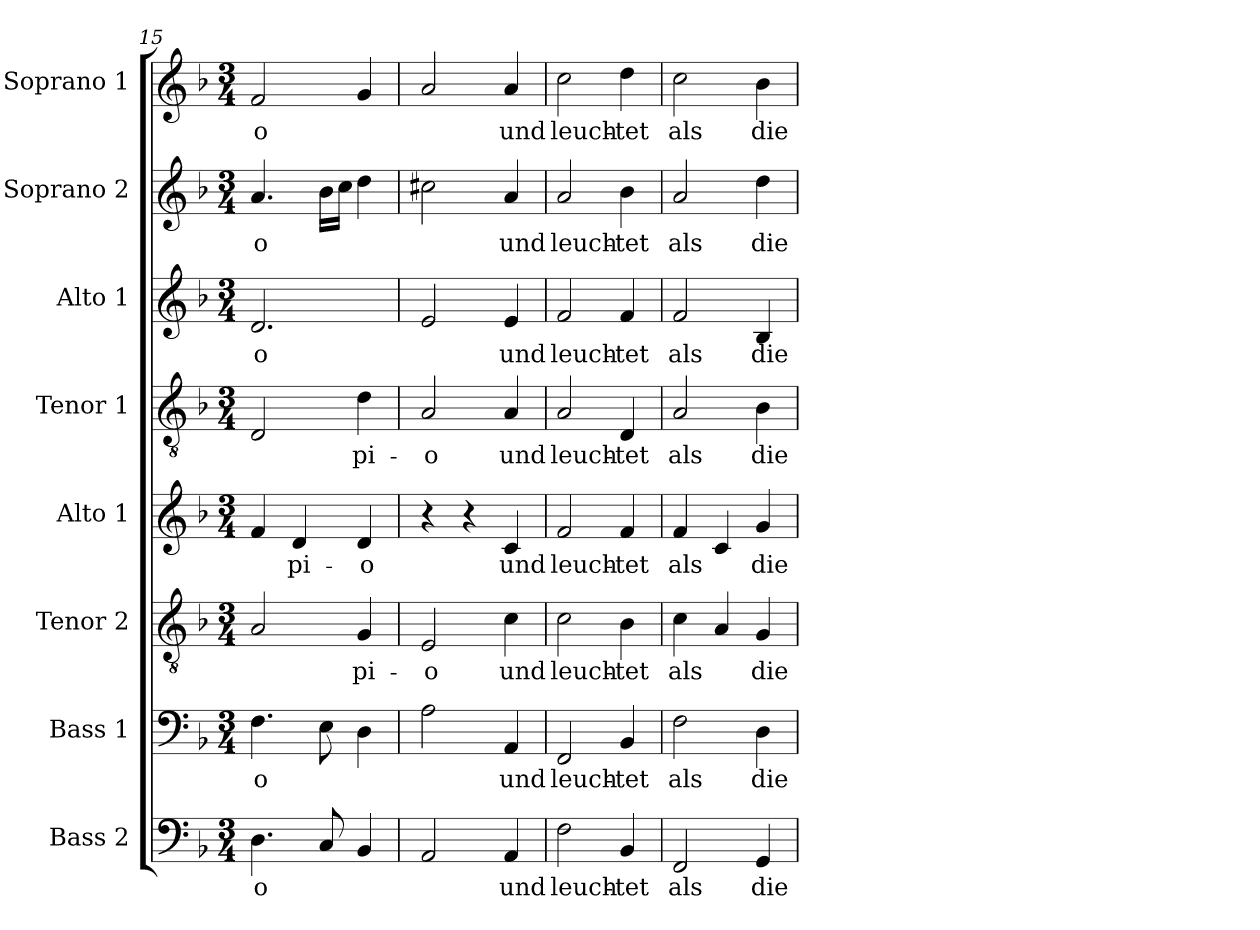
**kern	**text	**kern	**text	**kern	**text	**kern	**text	**kern	**text	**kern	**text	**kern	**text	**kern	**text
*part8	*part8	*part7	*part7	*part6	*part6	*part5	*part5	*part4	*part4	*part3	*part3	*part2	*part2	*part1	*part1
*staff8	*staff8	*staff7	*staff7	*staff6	*staff6	*staff5	*staff5	*staff4	*staff4	*staff3	*staff3	*staff2	*staff2	*staff1	*staff1
*I"Bass 2	*	*I"Bass 1	*	*I"Tenor 2	*	*I"Alto 1	*	*I"Tenor 1	*	*I"Alto 1	*	*I"Soprano 2	*	*I"Soprano 1	*
*I'B2	*	*I'B1	*	*I'T2	*	*I'A2	*	*I'T1	*	*I'A1	*	*I'S2	*	*I'S1	*
*clefF4	*	*clefF4	*	*clefGv2	*	*clefG2	*	*clefGv2	*	*clefG2	*	*clefG2	*	*clefG2	*
*	*	*	*	*ITrd7c12	*	*	*	*ITrd7c12	*	*	*	*	*	*	*
*k[b-]	*	*k[b-]	*	*k[b-]	*	*k[b-]	*	*k[b-]	*	*k[b-]	*	*k[b-]	*	*k[b-]	*
*F:	*	*F:	*	*F:	*	*F:	*	*F:	*	*F:	*	*F:	*	*F:	*
*M3/4	*	*M3/4	*	*M3/4	*	*M3/4	*	*M3/4	*	*M3/4	*	*M3/4	*	*M3/4	*
=15	=15	=15	=15	=15	=15	=15	=15	=15	=15	=15	=15	=15	=15	=15	=15
!	!LO:LY:b:color=#000000	!	!	!	!	!	!	!	!	!	!	!	!	!	!
!	!	!	!LO:LY:b:color=#000000	!	!	!	!	!	!	!	!	!	!	!	!
!	!	!	!	!	!	!	!	!	!	!	!LO:LY:b:color=#000000	!	!	!	!
!	!	!	!	!	!	!	!	!	!	!	!	!	!LO:LY:b:color=#000000	!	!
!	!	!	!	!	!	!	!	!	!	!	!	!	!	!	!LO:LY:b:color=#000000
4.Di\	-o	4.Fi\	-o	2AAi/	.	4fi/	.	2DDi/	.	2.di/	-o	4.ai/	-o	2fi/	-o
!	!	!	!	!	!	!	!LO:LY:b:color=#000000	!	!	!	!	!	!	!	!
.	.	.	.	.	.	4di/	-pi-	.	.	.	.	.	.	.	.
8Ci/	.	8Ei\	.	.	.	.	.	.	.	.	.	16b-i\LL	.	.	.
.	.	.	.	.	.	.	.	.	.	.	.	16cci\JJ	.	.	.
!	!	!	!	!	!LO:LY:b:color=#000000	!	!	!	!	!	!	!	!	!	!
!	!	!	!	!	!	!	!LO:LY:b:color=#000000	!	!	!	!	!	!	!	!
!	!	!	!	!	!	!	!	!	!LO:LY:b:color=#000000	!	!	!	!	!	!
4BB-i/	.	4Di\	.	4GGi/	-pi-	4di/	-o	4Di\	-pi-	.	.	4ddi\	.	4gi/	.
!!LO:PB:g=z
=16	=16	=16	=16	=16	=16	=16	=16	=16	=16	=16	=16	=16	=16	=16	=16
!	!	!	!	!	!LO:LY:b:color=#000000	!	!	!	!	!	!	!	!	!	!
!	!	!	!	!	!	!	!	!	!LO:LY:b:color=#000000	!	!	!	!	!	!
2AAi/	.	2Ai\	.	2EEi/	-o	4r	.	2AAi/	-o	2ei/	.	2cc#Xi\	.	2ai/	.
.	.	.	.	.	.	4r	.	.	.	.	.	.	.	.	.
!	!LO:LY:b:color=#000000	!	!	!	!	!	!	!	!	!	!	!	!	!	!
!	!	!	!LO:LY:b:color=#000000	!	!	!	!	!	!	!	!	!	!	!	!
!	!	!	!	!	!LO:LY:b:color=#000000	!	!	!	!	!	!	!	!	!	!
!	!	!	!	!	!	!	!LO:LY:b:color=#000000	!	!	!	!	!	!	!	!
!	!	!	!	!	!	!	!	!	!LO:LY:b:color=#000000	!	!	!	!	!	!
!	!	!	!	!	!	!	!	!	!	!	!LO:LY:b:color=#000000	!	!	!	!
!	!	!	!	!	!	!	!	!	!	!	!	!	!LO:LY:b:color=#000000	!	!
!	!	!	!	!	!	!	!	!	!	!	!	!	!	!	!LO:LY:b:color=#000000
4AAi/	und	4AAi/	und	4Ci\	und	4ci/	und	4AAi/	und	4ei/	und	4ai/	und	4ai/	und
=17	=17	=17	=17	=17	=17	=17	=17	=17	=17	=17	=17	=17	=17	=17	=17
!	!LO:LY:b:color=#000000	!	!	!	!	!	!	!	!	!	!	!	!	!	!
!	!	!	!LO:LY:b:color=#000000	!	!	!	!	!	!	!	!	!	!	!	!
!	!	!	!	!	!LO:LY:b:color=#000000	!	!	!	!	!	!	!	!	!	!
!	!	!	!	!	!	!	!LO:LY:b:color=#000000	!	!	!	!	!	!	!	!
!	!	!	!	!	!	!	!	!	!LO:LY:b:color=#000000	!	!	!	!	!	!
!	!	!	!	!	!	!	!	!	!	!	!LO:LY:b:color=#000000	!	!	!	!
!	!	!	!	!	!	!	!	!	!	!	!	!	!LO:LY:b:color=#000000	!	!
!	!	!	!	!	!	!	!	!	!	!	!	!	!	!	!LO:LY:b:color=#000000
2Fi\	leuch-	2FFi/	leuch-	2Ci\	leuch-	2fi/	leuch-	2AAi/	leuch-	2fi/	leuch-	2ai/	leuch-	2cci\	leuch-
!	!LO:LY:b:color=#000000	!	!	!	!	!	!	!	!	!	!	!	!	!	!
!	!	!	!LO:LY:b:color=#000000	!	!	!	!	!	!	!	!	!	!	!	!
!	!	!	!	!	!LO:LY:b:color=#000000	!	!	!	!	!	!	!	!	!	!
!	!	!	!	!	!	!	!LO:LY:b:color=#000000	!	!	!	!	!	!	!	!
!	!	!	!	!	!	!	!	!	!LO:LY:b:color=#000000	!	!	!	!	!	!
!	!	!	!	!	!	!	!	!	!	!	!LO:LY:b:color=#000000	!	!	!	!
!	!	!	!	!	!	!	!	!	!	!	!	!	!LO:LY:b:color=#000000	!	!
!	!	!	!	!	!	!	!	!	!	!	!	!	!	!	!LO:LY:b:color=#000000
4BB-i/	-tet	4BB-i/	-tet	4BB-i\	-tet	4fi/	-tet	4DDi/	-tet	4fi/	-tet	4b-i\	-tet	4ddi\	-tet
=18	=18	=18	=18	=18	=18	=18	=18	=18	=18	=18	=18	=18	=18	=18	=18
!	!LO:LY:b:color=#000000	!	!	!	!	!	!	!	!	!	!	!	!	!	!
!	!	!	!LO:LY:b:color=#000000	!	!	!	!	!	!	!	!	!	!	!	!
!	!	!	!	!	!LO:LY:b:color=#000000	!	!	!	!	!	!	!	!	!	!
!	!	!	!	!	!	!	!LO:LY:b:color=#000000	!	!	!	!	!	!	!	!
!	!	!	!	!	!	!	!	!	!LO:LY:b:color=#000000	!	!	!	!	!	!
!	!	!	!	!	!	!	!	!	!	!	!LO:LY:b:color=#000000	!	!	!	!
!	!	!	!	!	!	!	!	!	!	!	!	!	!LO:LY:b:color=#000000	!	!
!	!	!	!	!	!	!	!	!	!	!	!	!	!	!	!LO:LY:b:color=#000000
2FFi/	als	2Fi\	als	4Ci\	als	4fi/	als	2AAi/	als	2fi/	als	2ai/	als	2cci\	als
.	.	.	.	4AAi/	.	4ci/	.	.	.	.	.	.	.	.	.
!	!LO:LY:b:color=#000000	!	!	!	!	!	!	!	!	!	!	!	!	!	!
!	!	!	!LO:LY:b:color=#000000	!	!	!	!	!	!	!	!	!	!	!	!
!	!	!	!	!	!LO:LY:b:color=#000000	!	!	!	!	!	!	!	!	!	!
!	!	!	!	!	!	!	!LO:LY:b:color=#000000	!	!	!	!	!	!	!	!
!	!	!	!	!	!	!	!	!	!LO:LY:b:color=#000000	!	!	!	!	!	!
!	!	!	!	!	!	!	!	!	!	!	!LO:LY:b:color=#000000	!	!	!	!
!	!	!	!	!	!	!	!	!	!	!	!	!	!LO:LY:b:color=#000000	!	!
!	!	!	!	!	!	!	!	!	!	!	!	!	!	!	!LO:LY:b:color=#000000
4GGi/	die	4Di\	die	4GGi/	die	4gi/	die	4BB-i\	die	4B-i/	die	4ddi\	die	4b-i\	die
=	=	=	=	=	=	=	=	=	=	=	=	=	=	=	=
*-	*-	*-	*-	*-	*-	*-	*-	*-	*-	*-	*-	*-	*-	*-	*-
